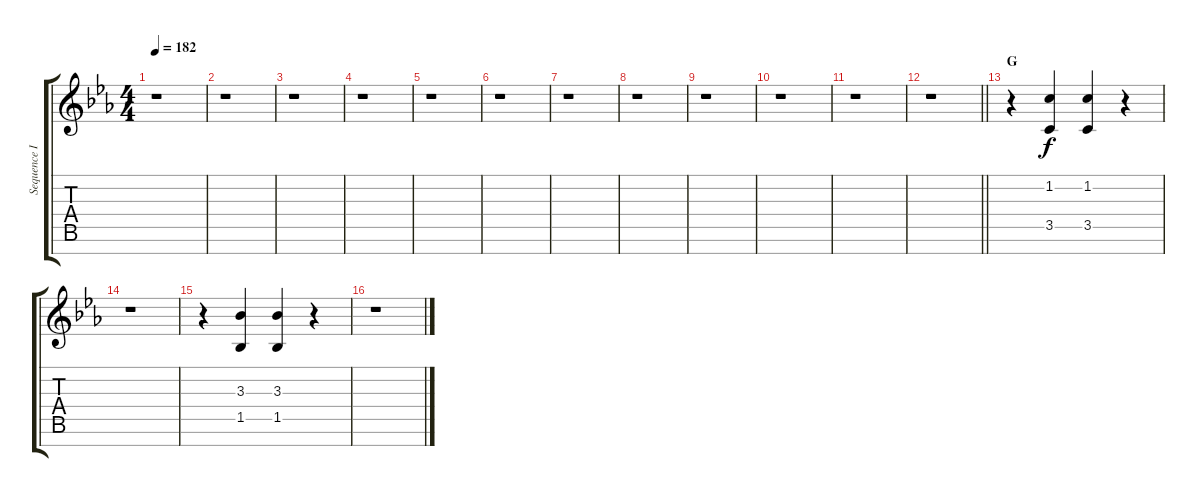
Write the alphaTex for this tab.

\track ("Sequence II" "Sequence I") {instrument stringensemble1}
\staff {score tabs}
\tuning (E5 B4 G4 D4 A3 E3 B2) {hide}
\ts (4 4)
\tempo 182
\clef g2
\ks eb
r.1{dy f} |
r.1 |
r.1 |
r.1 |
r.1 |
r.1 |
r.1 |
r.1 |
r.1 |
r.1 |
r.1 |
\barLineRight lightlight
r.1 |
\section ("" "G")
r.4 (1.2 3.5).4 (1.2 3.5).4 r.4 |
r.1 |
r.4 (3.3 1.5).4 (3.3 1.5).4 r.4 |
r.1
